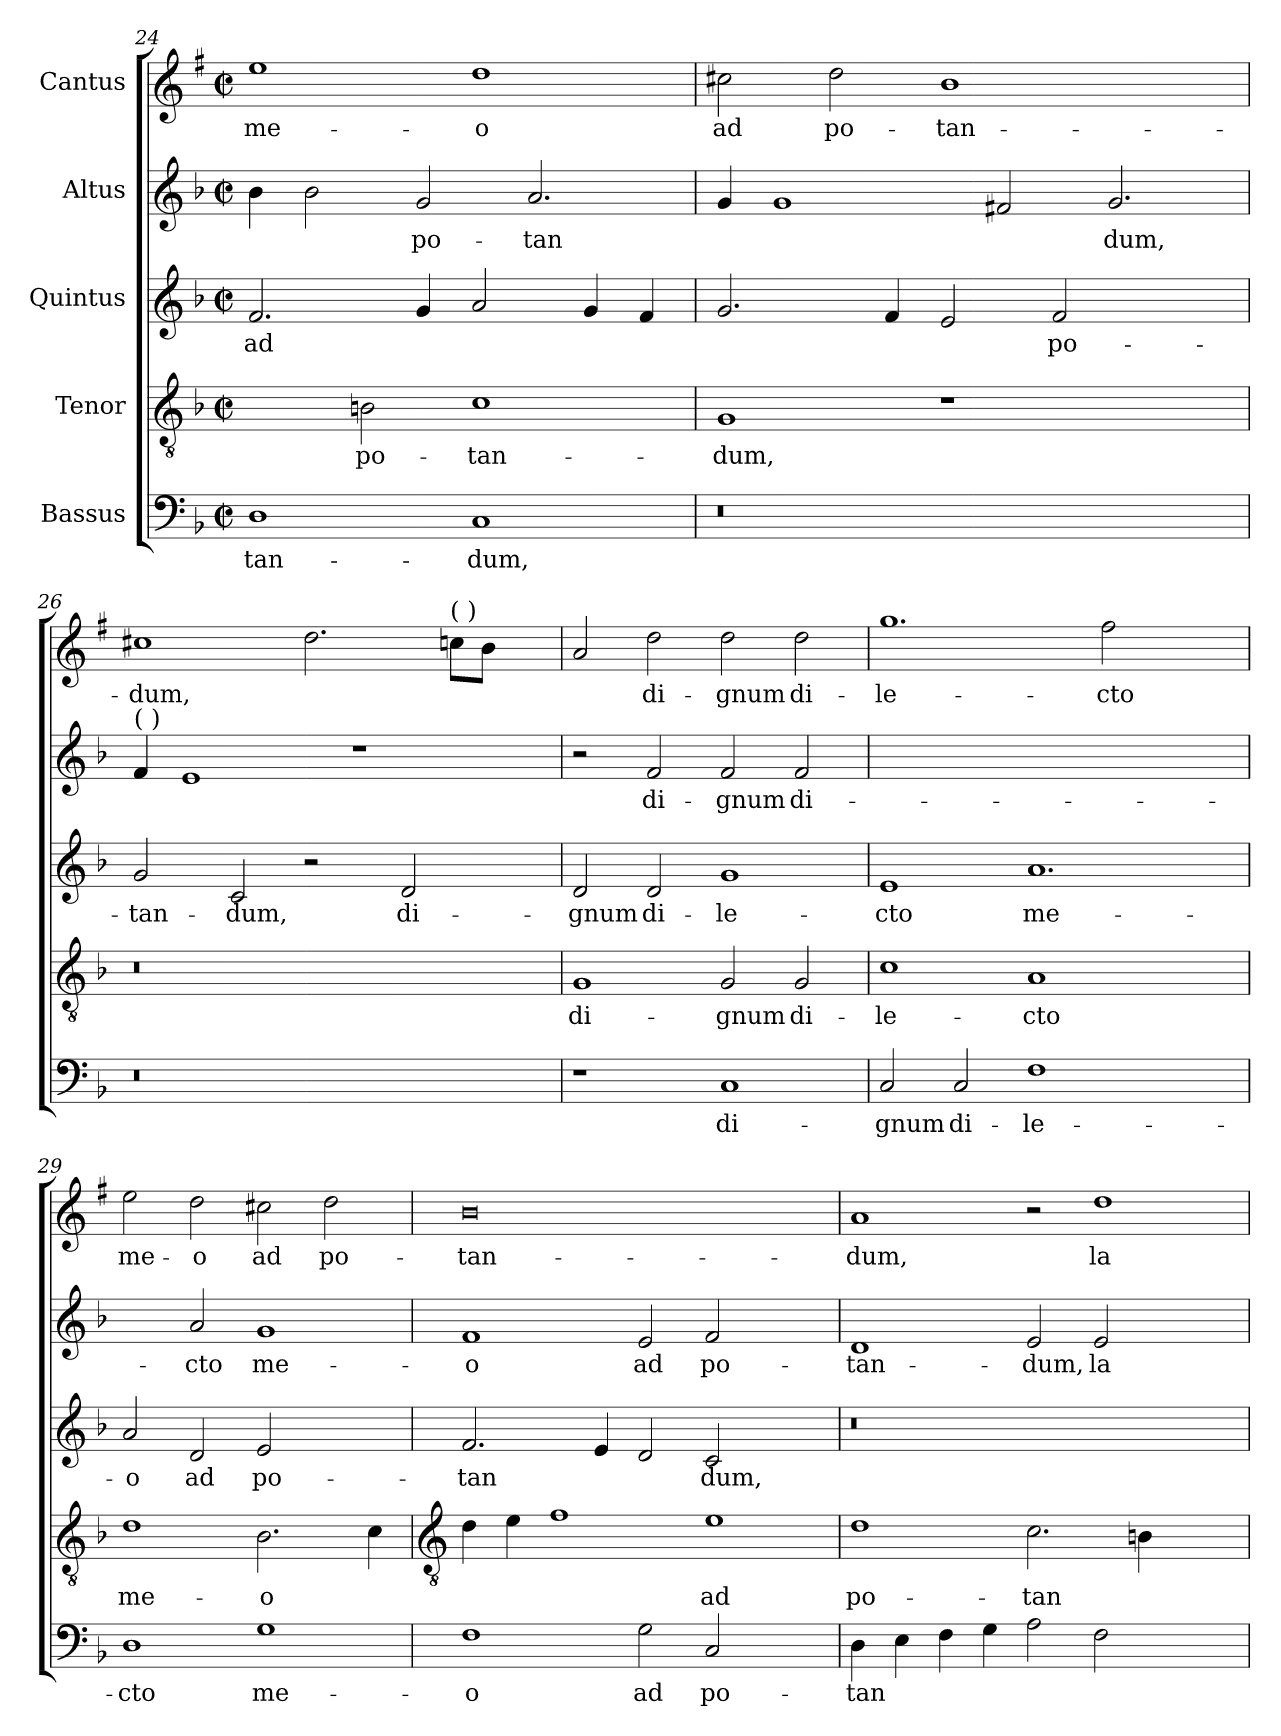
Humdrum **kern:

**kern	**text	**kern	**text	**kern	**text	**kern	**text	**kern	**text
*part5	*part5	*part4	*part4	*part3	*part3	*part2	*part2	*part1	*part1
*staff5	*staff5	*staff4	*staff4	*staff3	*staff3	*staff2	*staff2	*staff1	*staff1
*I"Bassus	*	*I"Tenor	*	*I"Quintus	*	*I"Altus	*	*I"Cantus	*
!!LO:LB:g=z
*clefF4	*	*clefGv2	*	*clefG2	*	*clefG2	*	*clefG2	*
*	*	*	*	*	*	*	*	*ITrd1c2	*
*k[b-]	*	*k[b-]	*	*k[b-]	*	*k[b-]	*	*k[b-]	*
*F:	*	*F:	*	*F:	*	*F:	*	*F:	*
*M4/2	*	*M4/2	*	*M4/2	*	*M4/2	*	*M4/2	*
*met(c|)	*	*met(c|)	*	*met(c|)	*	*met(c|)	*	*met(c|)	*
=24	=24	=24	=24	=24	=24	=24	=24	=24	=24
!	!LO:LY:b	!	!LO:LY:b	!	!LO:LY:b	!	!	!	!LO:LY:b
1D	-tan-	2cyy]	__	2.f	ad	4b-	.	1dd	me-
.	.	.	.	.	.	2b-	.	.	.
!	!	!	!LO:LY:b	!	!	!	!	!	!
.	.	2Bn	po-	.	.	.	.	.	.
!	!	!	!	!	!	!	!LO:LY:b	!	!
.	.	.	.	4g	.	2g	po-	.	.
!	!LO:LY:b	!	!LO:LY:b	!	!	!	!	!	!LO:LY:b
1C	-dum,	1c	-tan-	2a	.	.	.	1cc	-o
!	!	!	!	!	!	!	!LO:LY:b	!	!
.	.	.	.	.	.	2.a	-tan	.	.
.	.	.	.	4g	.	.	.	.	.
.	.	.	.	4f	.	.	.	.	.
=25	=25	=25	=25	=25	=25	=25	=25	=25	=25
!	!	!	!LO:LY:b	!	!	!	!	!	!LO:LY:b
0r	.	1G	-dum,	2.g	.	4g	.	2bn	ad
.	.	.	.	.	.	1g	.	.	.
!	!	!	!	!	!	!	!	!	!LO:LY:b
.	.	.	.	.	.	.	.	2cc	po-
.	.	.	.	4f	.	.	.	.	.
!	!	!	!	!	!	!	!	!	!LO:LY:b
.	.	1r	.	2e	.	.	.	1a	-tan-
.	.	.	.	.	.	2f#X	.	.	.
!	!	!	!	!	!LO:LY:b	!	!	!	!
.	.	.	.	2f	po-	.	.	.	.
!	!	!	!	!	!	!	!LO:LY:b	!	!
.	.	.	.	.	.	2.g	dum,	.	.
2ryy	.	2ryy	.	2ryy	.	.	.	2ryy	.
=26	=26	=26	=26	=26	=26	=26	=26	=26	=26
!	!	!	!	!	!	!LO:TX:a:t=(  )	!	!	!
!	!	!	!	!	!LO:LY:b	!	!	!	!LO:LY:b
0r	.	0r	.	2g	-tan-	4f	.	1bn	-dum,
.	.	.	.	.	.	1e	.	.	.
!	!	!	!	!	!LO:LY:b	!	!	!	!
.	.	.	.	2c	-dum,	.	.	.	.
.	.	.	.	2r	.	.	.	2.cc	.
.	.	.	.	.	.	1r	.	.	.
!	!	!	!	!	!LO:LY:b	!	!	!	!
.	.	.	.	2d	di-	.	.	.	.
!	!	!	!	!	!	!	!	!LO:TX:a:t=(  )	!
.	.	.	.	.	.	.	.	8b-L	.
.	.	.	.	.	.	.	.	8aJ	.
4ryy	.	4ryy	.	4ryy	.	.	.	4ryy	.
=27	=27	=27	=27	=27	=27	=27	=27	=27	=27
!	!	!	!LO:LY:b	!	!LO:LY:b	!	!	!	!
1r	.	1G	di-	2d	-gnum	2r	.	2g	.
!	!	!	!	!	!LO:LY:b	!	!LO:LY:b	!	!LO:LY:b
.	.	.	.	2d	di-	2f	di-	2cc	di-
!	!LO:LY:b	!	!LO:LY:b	!	!LO:LY:b	!	!LO:LY:b	!	!LO:LY:b
1C	di-	2G	-gnum	1g	-le-	2f	-gnum	2cc	-gnum
!	!	!	!LO:LY:b	!	!	!	!LO:LY:b	!	!LO:LY:b
.	.	2G	di-	.	.	2f	di-	2cc	di-
=28	=28	=28	=28	=28	=28	=28	=28	=28	=28
!	!LO:LY:b	!	!LO:LY:b	!	!LO:LY:b	!	!LO:LY:b	!	!LO:LY:b
2C	-gnum	1c	-le-	1e	-cto	[1b-yy	-le	1.ff	-le-
!	!LO:LY:b	!	!	!	!	!	!	!	!
2C	di-	.	.	.	.	.	.	.	.
!	!LO:LY:b	!	!LO:LY:b	!	!LO:LY:b	!	!	!	!
1F	-le-	1A	-cto	1.a	me-	1.ryy	.	.	.
!	!	!	!	!	!	!	!	!	!LO:LY:b
.	.	.	.	.	.	.	.	2ee	-cto
2ryy	.	2ryy	.	.	.	.	.	2ryy	.
!!LO:LB:g=z
=29	=29	=29	=29	=29	=29	=29	=29	=29	=29
!	!LO:LY:b	!	!LO:LY:b	!	!LO:LY:b	!	!	!	!LO:LY:b
1D	-cto	1d	me-	2a	-o	2b-yy]	.	2dd	me-
!	!	!	!	!	!LO:LY:b	!	!LO:LY:b	!	!LO:LY:b
.	.	.	.	2d	ad	2a	cto	2cc	-o
!	!LO:LY:b	!	!LO:LY:b	!	!LO:LY:b	!	!LO:LY:b	!	!LO:LY:b
1G	me-	2.B-	-o	2e	po-	1g	me-	2bn	ad
!	!	!	!	!	!	!	!	!	!LO:LY:b
.	.	.	.	2ryy	.	.	.	2cc	po-
.	.	4c	.	.	.	.	.	.	.
!!LO:LB:g=z
=29A	=29A	=29A	=29A	=29A	=29A	=29A	=29A	=29A	=29A
*	*	*clefGv2	*	*	*	*	*	*	*
!	!LO:LY:b	!	!	!	!LO:LY:b	!	!LO:LY:b	!	!LO:LY:b
1F	-o	4d	.	2.f	-tan	1f	-o	0a	-tan-
.	.	4e	.	.	.	.	.	.	.
.	.	1f	.	.	.	.	.	.	.
.	.	.	.	4e	.	.	.	.	.
!	!LO:LY:b	!	!	!	!	!	!LO:LY:b	!	!
2G	ad	.	.	2d	.	2e	ad	.	.
!	!LO:LY:b	!	!LO:LY:b	!	!LO:LY:b	!	!LO:LY:b	!	!
2C	po-	1e	ad	2c	dum,	2f	po-	.	.
2ryy	.	.	.	2ryy	.	2ryy	.	2ryy	.
=30A	=30A	=30A	=30A	=30A	=30A	=30A	=30A	=30A	=30A
!	!LO:LY:b	!	!LO:LY:b	!	!	!	!LO:LY:b	!	!LO:LY:b
4D	-tan	1d	po-	0r	.	1d	-tan-	1g	-dum,
4E	.	.	.	.	.	.	.	.	.
4F	.	.	.	.	.	.	.	.	.
4G	.	.	.	.	.	.	.	.	.
!	!	!	!LO:LY:b	!	!	!	!LO:LY:b	!	!
2A	.	2.c	-tan	.	.	2e	-dum,	2r	.
!	!	!	!	!	!	!	!LO:LY:b	!	!LO:LY:b
2F	.	.	.	.	.	2e	la-	1cc	la-
.	.	4Bn	.	.	.	.	.	.	.
2ryy	.	2ryy	.	2ryy	.	2ryy	.	.	.
=	=	=	=	=	=	=	=	=	=
*-	*-	*-	*-	*-	*-	*-	*-	*-	*-
